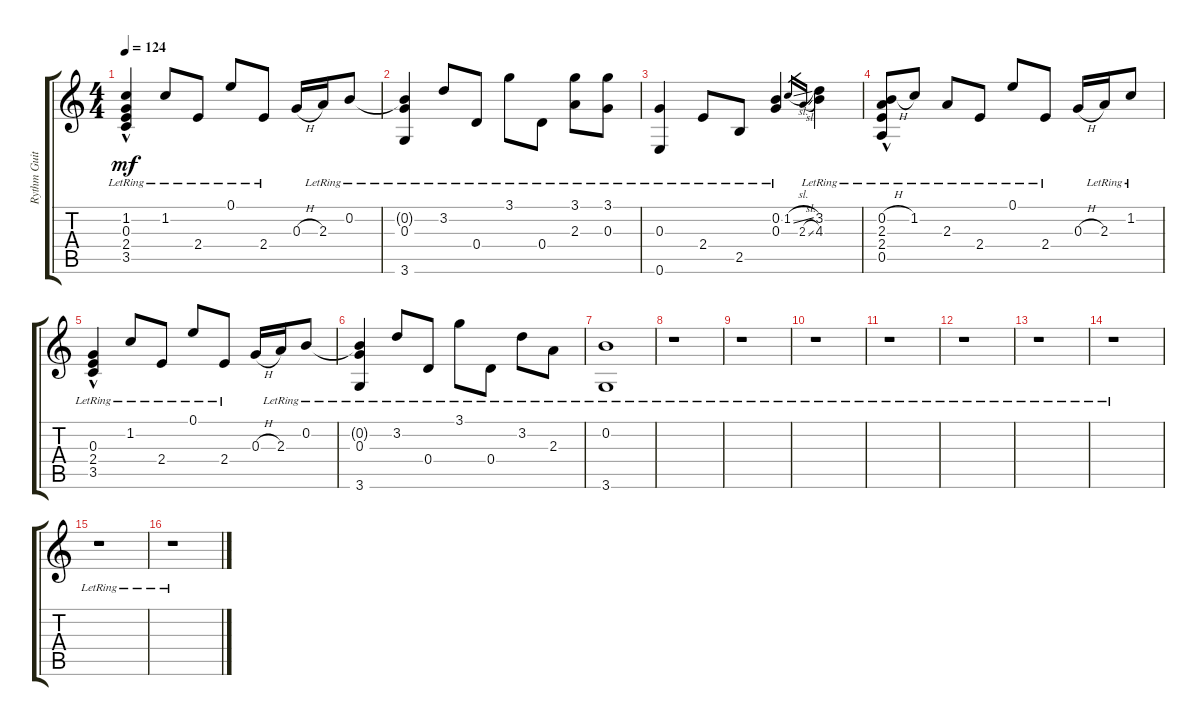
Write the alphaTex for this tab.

\track ("Rythm Guitar ( Acoustic )" "Rythm Guit") {instrument acousticguitarsteel}
\staff {score tabs}
\tuning (E4 B3 G3 D3 A2 E2) {hide}
\ts (4 4)
\tempo 124
\clef g2
\ks c
(1.2{t} 0.3{lr} 2.4{lr} 3.5{hac lr}).4{dy mf} 1.2{lr}.8 2.4{lr}.8 0.1{lr}.8 2.4{lr}.8 0.3{h}.16 2.3{lr}.16 0.2{lr}.8 |
(0.2{t} 0.3{lr} 3.6{lr}).4 3.2{lr}.8 0.4{lr}.8 3.1{lr}.8 0.4{lr}.8 (3.1{lr} 2.3{lr}).8 (3.1{lr} 0.3{lr}).8 |
(0.3{lr} 0.6{lr}).4 2.4{lr}.8 2.5{lr}.8 (0.2{lr} 0.3{lr}).4 1.2{sl}.16{gr} 2.3{sl}.16{gr} (3.2{lr} 4.3{lr}).4 |
(0.2{h} 2.3{lr} 2.4{lr} 0.5{hac lr}).8 1.2{lr}.8 2.3{lr}.8 2.4{lr}.8 0.1{lr}.8 2.4{lr}.8 0.3{h}.16 2.3{lr}.16 1.2{lr}.8 |
(0.3{lr} 2.4{lr} 3.5{hac lr}).4 1.2{lr}.8 2.4{lr}.8 0.1{lr}.8 2.4{lr}.8 0.3{h}.16 2.3{lr}.16 0.2{lr}.8 |
(0.2{t} 0.3{lr} 3.6{lr}).4 3.2{lr}.8 0.4{lr}.8 3.1{lr}.8 0.4{lr}.8 3.2{lr}.8 2.3{lr}.8 |
(0.2{lr} 3.6{lr}).1 |
r.1 |
r.1 |
r.1 |
r.1 |
r.1 |
r.1 |
r.1 |
r.1 |
r.1
